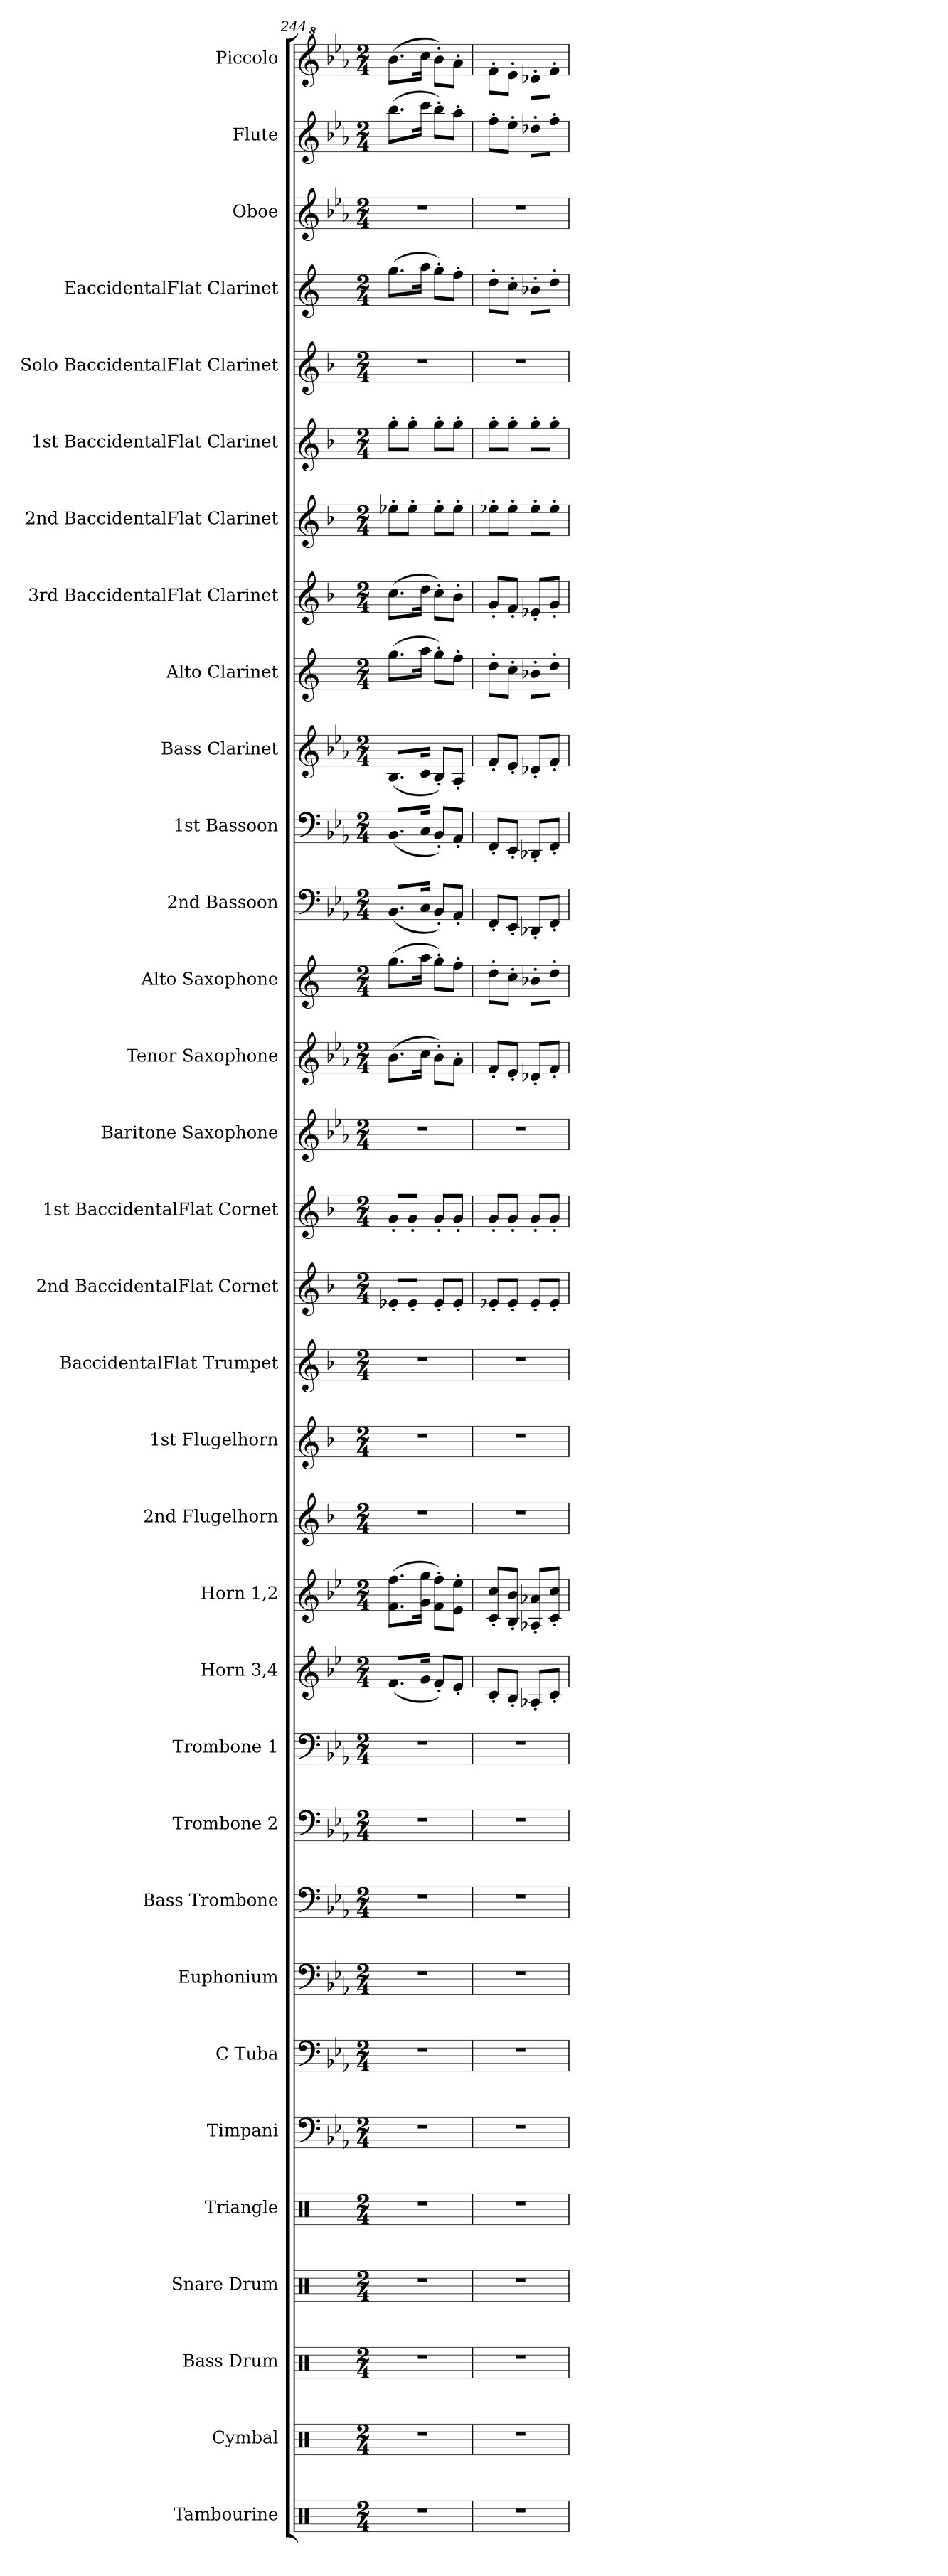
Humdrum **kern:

**kern	**kern	**kern	**kern	**kern	**kern	**kern	**kern	**kern	**kern	**kern	**kern	**kern	**kern	**kern	**kern	**kern	**kern	**kern	**kern	**kern	**kern	**kern	**kern	**kern	**kern	**kern	**kern	**kern	**kern	**kern	**kern	**kern
*part33	*part32	*part31	*part30	*part29	*part28	*part27	*part26	*part25	*part24	*part23	*part22	*part21	*part20	*part19	*part18	*part17	*part16	*part15	*part14	*part13	*part12	*part11	*part10	*part9	*part8	*part7	*part6	*part5	*part4	*part3	*part2	*part1
*staff33	*staff32	*staff31	*staff30	*staff29	*staff28	*staff27	*staff26	*staff25	*staff24	*staff23	*staff22	*staff21	*staff20	*staff19	*staff18	*staff17	*staff16	*staff15	*staff14	*staff13	*staff12	*staff11	*staff10	*staff9	*staff8	*staff7	*staff6	*staff5	*staff4	*staff3	*staff2	*staff1
*I"Tambourine	*I"Cymbal	*I"Bass Drum	*I"Snare Drum	*I"Triangle	*I"Timpani	*I"C Tuba	*I"Euphonium	*I"Bass Trombone	*I"Trombone 2	*I"Trombone 1	*I"Horn 3,4	*I"Horn 1,2	*I"2nd Flugelhorn	*I"1st Flugelhorn	*I"BaccidentalFlat Trumpet	*I"2nd BaccidentalFlat Cornet	*I"1st BaccidentalFlat Cornet	*I"Baritone Saxophone	*I"Tenor Saxophone	*I"Alto Saxophone	*I"2nd Bassoon	*I"1st Bassoon	*I"Bass Clarinet	*I"Alto Clarinet	*I"3rd BaccidentalFlat Clarinet	*I"2nd BaccidentalFlat Clarinet	*I"1st BaccidentalFlat Clarinet	*I"Solo BaccidentalFlat Clarinet	*I"EaccidentalFlat Clarinet	*I"Oboe	*I"Flute	*I"Piccolo
*I'Tamb.	*I'Cym.	*I'B. Dr.	*I'Sn. Dr.	*I'Trgl.	*I'Timp.	*I'C Tu.	*I'Eu.	*I'B. Trb.	*I'Trb. 2	*I'Trb. 1	*I'Hn. 3,4	*I'Hn. 1,2	*I'2nd Flghn.	*I'1st Flghn.	*I'BaccidentalFlat Tpt.	*I'2nd BaccidentalFlat Cnt.	*I'1st BaccidentalFlat Cnt.	*I'Bar. Sax.	*I'T. Sax.	*I'A. Sax.	*I'2nd Bsn.	*I'1st Bsn.	*I'B. Cl.	*I'A. Cl.	*I'3rd BaccidentalFlat Cl.	*I'2nd BaccidentalFlat Cl.	*I'1st BaccidentalFlat Cl.	*I'Solo BaccidentalFlat Cl.	*I'EaccidentalFlat Cl.	*I'Ob.	*I'Fl.	*I'Picc.
*clefX	*clefX	*clefX	*clefX	*clefX	*clefF4	*clefF4	*clefF4	*clefF4	*clefF4	*clefF4	*clefG2	*clefG2	*clefG2	*clefG2	*clefG2	*clefG2	*clefG2	*clefG2	*clefG2	*clefG2	*clefF4	*clefF4	*clefG2	*clefG2	*clefG2	*clefG2	*clefG2	*clefG2	*clefG2	*clefG2	*clefG2	*clefG^2
*	*	*	*	*	*	*	*	*	*	*	*ITrd4c7	*ITrd4c7	*ITrd1c2	*ITrd1c2	*ITrd1c2	*ITrd1c2	*ITrd1c2	*ITrd12c21	*ITrd8c14	*ITrd5c9	*	*	*ITrd8c14	*ITrd5c9	*ITrd1c2	*ITrd1c2	*ITrd1c2	*ITrd1c2	*ITrd-2c-3	*	*	*ITrd-7c-12
*k[]	*k[]	*k[]	*k[]	*k[]	*k[b-e-a-]	*k[b-e-a-]	*k[b-e-a-]	*k[b-e-a-]	*k[b-e-a-]	*k[b-e-a-]	*k[b-e-a-]	*k[b-e-a-]	*k[b-e-a-]	*k[b-e-a-]	*k[b-e-a-]	*k[b-e-a-]	*k[b-e-a-]	*k[b-e-a-]	*k[b-e-a-]	*k[b-e-a-]	*k[b-e-a-]	*k[b-e-a-]	*k[b-e-a-]	*k[b-e-a-]	*k[b-e-a-]	*k[b-e-a-]	*k[b-e-a-]	*k[b-e-a-]	*k[b-e-a-]	*k[b-e-a-]	*k[b-e-a-]	*k[b-e-a-]
*M2/4	*M2/4	*M2/4	*M2/4	*M2/4	*M2/4	*M2/4	*M2/4	*M2/4	*M2/4	*M2/4	*M2/4	*M2/4	*M2/4	*M2/4	*M2/4	*M2/4	*M2/4	*M2/4	*M2/4	*M2/4	*M2/4	*M2/4	*M2/4	*M2/4	*M2/4	*M2/4	*M2/4	*M2/4	*M2/4	*M2/4	*M2/4	*M2/4
=244	=244	=244	=244	=244	=244	=244	=244	=244	=244	=244	=244	=244	=244	=244	=244	=244	=244	=244	=244	=244	=244	=244	=244	=244	=244	=244	=244	=244	=244	=244	=244	=244
2r	2r	2r	2r	2r	2r	2r	2r	2r	2r	2r	(8.B-/L	(8.B-\ 8.b-\L	2r	2r	2r	8d-X'/L	8f'/L	2r	(8.B-\L	(8.b-\L	(8.BB-/L	(8.BB-/L	(8.BB-/L	(8.b-\L	(8.b-\L	8dd-X'\L	8ff'\L	2r	(8.bb-\L	2r	(8.bb-\L	(8.bbb-\L
.	.	.	.	.	.	.	.	.	.	.	.	.	.	.	.	8d-'/J	8f'/J	.	.	.	.	.	.	.	.	8dd-'\J	8ff'\J	.	.	.	.	.
.	.	.	.	.	.	.	.	.	.	.	16c/Jk	16c\ 16cc\Jk	.	.	.	.	.	.	16c\Jk	16cc\Jk	16C/Jk	16C/Jk	16C/Jk	16cc\Jk	16cc\Jk	.	.	.	16ccc\Jk	.	16ccc\Jk	16cccc\Jk
.	.	.	.	.	.	.	.	.	.	.	8B-'/L)	8B-\' 8b-\'L)	.	.	.	8d-'/L	8f'/L	.	8B-'\L)	8b-'\L)	8BB-'/L)	8BB-'/L)	8BB-'/L)	8b-'\L)	8b-'\L)	8dd-'\L	8ff'\L	.	8bb-'\L)	.	8bb-'\L)	8bbb-'\L)
.	.	.	.	.	.	.	.	.	.	.	8A-'/J	8A-\' 8a-\'J	.	.	.	8d-'/J	8f'/J	.	8A-'\J	8a-'\J	8AA-'/J	8AA-'/J	8AA-'/J	8a-'\J	8a-'\J	8dd-'\J	8ff'\J	.	8aa-'\J	.	8aa-'\J	8aaa-'\J
=245	=245	=245	=245	=245	=245	=245	=245	=245	=245	=245	=245	=245	=245	=245	=245	=245	=245	=245	=245	=245	=245	=245	=245	=245	=245	=245	=245	=245	=245	=245	=245	=245
2r	2r	2r	2r	2r	2r	2r	2r	2r	2r	2r	8F'/L	8F/' 8f/'L	2r	2r	2r	8d-X'/L	8f'/L	2r	8F'/L	8f'\L	8FF'/L	8FF'/L	8F'/L	8f'\L	8f'/L	8dd-X'\L	8ff'\L	2r	8ff'\L	2r	8ff'\L	8fff'\L
.	.	.	.	.	.	.	.	.	.	.	8E-'/J	8E-/' 8e-/'J	.	.	.	8d-'/J	8f'/J	.	8E-'/J	8e-'\J	8EE-'/J	8EE-'/J	8E-'/J	8e-'\J	8e-'/J	8dd-'\J	8ff'\J	.	8ee-'\J	.	8ee-'\J	8eee-'\J
.	.	.	.	.	.	.	.	.	.	.	8D-X'/L	8D-X/' 8d-X/'L	.	.	.	8d-'/L	8f'/L	.	8D-X'/L	8d-X'\L	8DD-X'/L	8DD-X'/L	8D-X'/L	8d-X'\L	8d-X'/L	8dd-'\L	8ff'\L	.	8dd-X'\L	.	8dd-X'\L	8ddd-X'\L
.	.	.	.	.	.	.	.	.	.	.	8F'/J	8F/' 8f/'J	.	.	.	8d-'/J	8f'/J	.	8F'/J	8f'\J	8FF'/J	8FF'/J	8F'/J	8f'\J	8f'/J	8dd-'\J	8ff'\J	.	8ff'\J	.	8ff'\J	8fff'\J
=	=	=	=	=	=	=	=	=	=	=	=	=	=	=	=	=	=	=	=	=	=	=	=	=	=	=	=	=	=	=	=	=
*-	*-	*-	*-	*-	*-	*-	*-	*-	*-	*-	*-	*-	*-	*-	*-	*-	*-	*-	*-	*-	*-	*-	*-	*-	*-	*-	*-	*-	*-	*-	*-	*-
